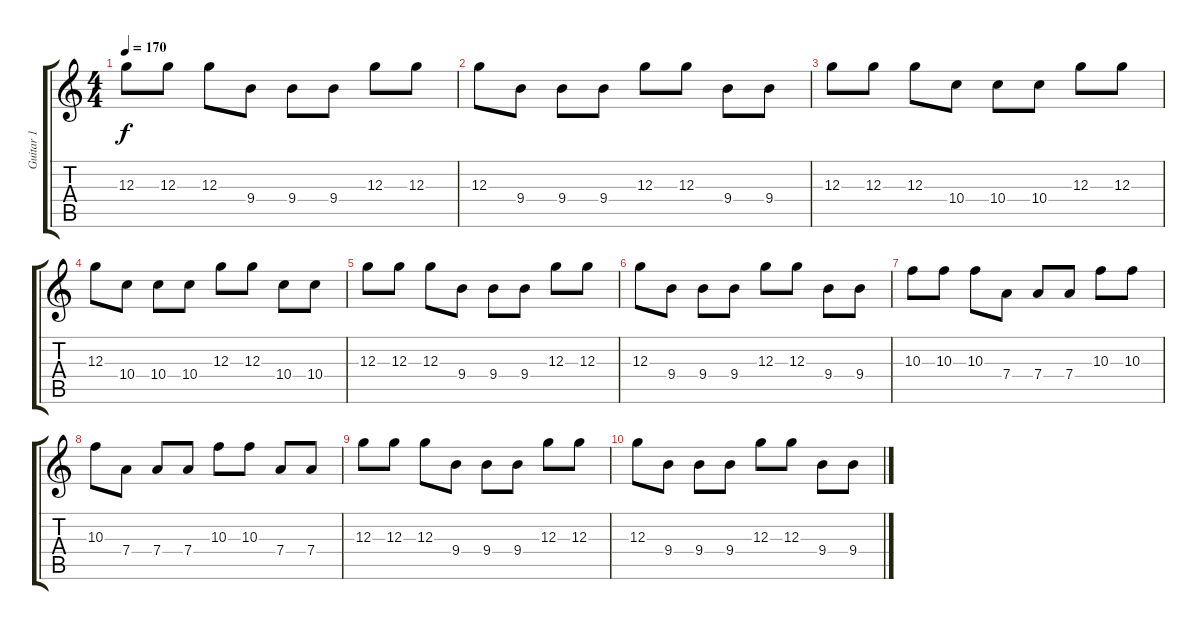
\track ("Guitar 1" "Guitar 1") {instrument distortionguitar}
\staff {score tabs}
\tuning (E4 B3 G3 D3 A2 E2) {hide}
\ts (4 4)
\tempo 170
\clef g2
\ks c
12.3.8{dy f volume 11} 12.3.8 12.3.8 9.4.8 9.4.8 9.4.8 12.3.8 12.3.8 |
12.3.8 9.4.8 9.4.8 9.4.8 12.3.8 12.3.8 9.4.8 9.4.8 |
12.3.8{volume 10} 12.3.8 12.3.8 10.4.8 10.4.8 10.4.8 12.3.8 12.3.8 |
12.3.8{volume 9} 10.4.8 10.4.8 10.4.8 12.3.8 12.3.8 10.4.8 10.4.8 |
12.3.8{volume 8} 12.3.8 12.3.8 9.4.8 9.4.8 9.4.8 12.3.8 12.3.8 |
12.3.8{volume 7} 9.4.8 9.4.8 9.4.8 12.3.8 12.3.8 9.4.8 9.4.8 |
10.3.8{volume 6} 10.3.8 10.3.8 7.4.8 7.4.8 7.4.8 10.3.8 10.3.8 |
10.3.8{volume 4} 7.4.8 7.4.8 7.4.8 10.3.8 10.3.8 7.4.8 7.4.8 |
12.3.8{volume 3} 12.3.8 12.3.8 9.4.8 9.4.8 9.4.8 12.3.8 12.3.8 |
12.3.8{volume 2} 9.4.8 9.4.8 9.4.8 12.3.8 12.3.8 9.4.8 9.4.8
